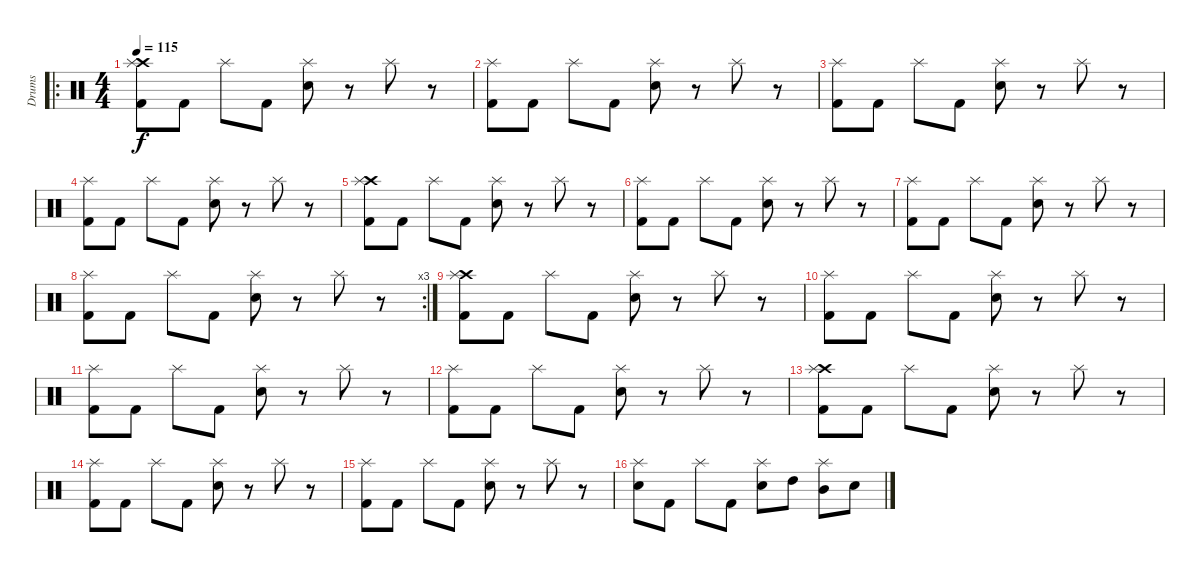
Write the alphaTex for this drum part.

\track ("Drums" "Drums") {instrument percussion}
\staff {score}
\articulation defaults
\ro
\ts (4 4)
\tempo 115
\clef neutral
\ks c
("Crash high (hit)" "Splash (hit)" "Kick (hit) 2").8{dy f} "Kick (hit) 2".8 "Splash (hit)".8 "Kick (hit) 2".8 ("Splash (hit)" "Electric Snare (hit)").8 r.8 "Splash (hit)".8 r.8 |
("Splash (hit)" "Kick (hit) 2").8 "Kick (hit) 2".8 "Splash (hit)".8 "Kick (hit) 2".8 ("Splash (hit)" "Electric Snare (hit)").8 r.8 "Splash (hit)".8 r.8 |
("Splash (hit)" "Kick (hit) 2").8 "Kick (hit) 2".8 "Splash (hit)".8 "Kick (hit) 2".8 ("Splash (hit)" "Electric Snare (hit)").8 r.8 "Splash (hit)".8 r.8 |
("Splash (hit)" "Kick (hit) 2").8 "Kick (hit) 2".8 "Splash (hit)".8 "Kick (hit) 2".8 ("Splash (hit)" "Electric Snare (hit)").8 r.8 "Splash (hit)".8 r.8 |
("Crash high (hit)" "Splash (hit)" "Kick (hit) 2").8 "Kick (hit) 2".8 "Splash (hit)".8 "Kick (hit) 2".8 ("Splash (hit)" "Electric Snare (hit)").8 r.8 "Splash (hit)".8 r.8 |
("Splash (hit)" "Kick (hit) 2").8 "Kick (hit) 2".8 "Splash (hit)".8 "Kick (hit) 2".8 ("Splash (hit)" "Electric Snare (hit)").8 r.8 "Splash (hit)".8 r.8 |
("Splash (hit)" "Kick (hit) 2").8 "Kick (hit) 2".8 "Splash (hit)".8 "Kick (hit) 2".8 ("Splash (hit)" "Electric Snare (hit)").8 r.8 "Splash (hit)".8 r.8 |
\rc 3
("Splash (hit)" "Kick (hit) 2").8 "Kick (hit) 2".8 "Splash (hit)".8 "Kick (hit) 2".8 ("Splash (hit)" "Electric Snare (hit)").8 r.8 "Splash (hit)".8 r.8 |
("Crash high (hit)" "Splash (hit)" "Kick (hit) 2").8 "Kick (hit) 2".8 "Splash (hit)".8 "Kick (hit) 2".8 ("Splash (hit)" "Electric Snare (hit)").8 r.8 "Splash (hit)".8 r.8 |
("Splash (hit)" "Kick (hit) 2").8 "Kick (hit) 2".8 "Splash (hit)".8 "Kick (hit) 2".8 ("Splash (hit)" "Electric Snare (hit)").8 r.8 "Splash (hit)".8 r.8 |
("Splash (hit)" "Kick (hit) 2").8 "Kick (hit) 2".8 "Splash (hit)".8 "Kick (hit) 2".8 ("Splash (hit)" "Electric Snare (hit)").8 r.8 "Splash (hit)".8 r.8 |
("Splash (hit)" "Kick (hit) 2").8 "Kick (hit) 2".8 "Splash (hit)".8 "Kick (hit) 2".8 ("Splash (hit)" "Electric Snare (hit)").8 r.8 "Splash (hit)".8 r.8 |
("Crash high (hit)" "Splash (hit)" "Kick (hit) 2").8 "Kick (hit) 2".8 "Splash (hit)".8 "Kick (hit) 2".8 ("Splash (hit)" "Electric Snare (hit)").8 r.8 "Splash (hit)".8 r.8 |
("Splash (hit)" "Kick (hit) 2").8 "Kick (hit) 2".8 "Splash (hit)".8 "Kick (hit) 2".8 ("Splash (hit)" "Electric Snare (hit)").8 r.8 "Splash (hit)".8 r.8 |
("Splash (hit)" "Kick (hit) 2").8 "Kick (hit) 2".8 "Splash (hit)".8 "Kick (hit) 2".8 ("Splash (hit)" "Electric Snare (hit)").8 r.8 "Splash (hit)".8 r.8 |
("Splash (hit)" "Electric Snare (hit)").8 "Kick (hit) 2".8 "Splash (hit)".8 "Kick (hit) 2".8 ("Splash (hit)" "Electric Snare (hit)").8 "High Tom (hit)".8 ("Splash (hit)" "Mid Tom (hit)").8 "Snare (hit) 2".8
